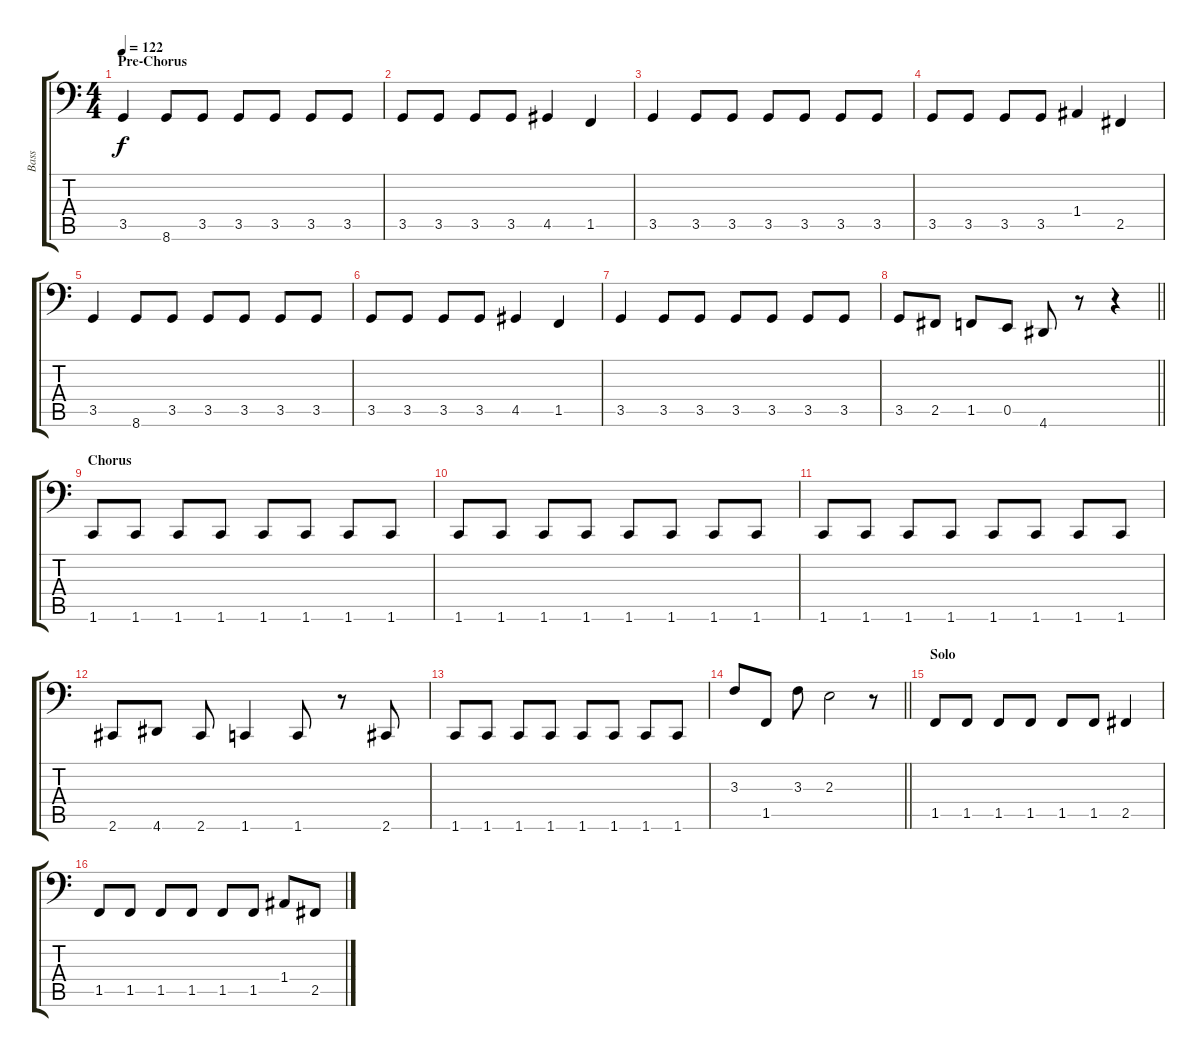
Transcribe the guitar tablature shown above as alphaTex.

\track ("Bass" "Bass") {instrument electricbassfinger}
\staff {score tabs}
\tuning (C3 G2 D2 A1 E1 B0) {hide}
\ts (4 4)
\section ("" "Pre-Chorus")
\tempo 122
\clef f4
\ks c
3.5.4{dy f} 8.6.8 3.5.8 3.5.8 3.5.8 3.5.8 3.5.8 |
3.5.8 3.5.8 3.5.8 3.5.8 4.5.4 1.5.4 |
3.5.4 3.5.8 3.5.8 3.5.8 3.5.8 3.5.8 3.5.8 |
3.5.8 3.5.8 3.5.8 3.5.8 1.4.4 2.5.4 |
3.5.4 8.6.8 3.5.8 3.5.8 3.5.8 3.5.8 3.5.8 |
3.5.8 3.5.8 3.5.8 3.5.8 4.5.4 1.5.4 |
3.5.4 3.5.8 3.5.8 3.5.8 3.5.8 3.5.8 3.5.8 |
\barLineRight lightlight
3.5.8 2.5.8 1.5.8 0.5.8 4.6.8 r.8 r.4 |
\section ("" "Chorus")
1.6.8 1.6.8 1.6.8 1.6.8 1.6.8 1.6.8 1.6.8 1.6.8 |
1.6.8 1.6.8 1.6.8 1.6.8 1.6.8 1.6.8 1.6.8 1.6.8 |
1.6.8 1.6.8 1.6.8 1.6.8 1.6.8 1.6.8 1.6.8 1.6.8 |
2.6.8 4.6.8 2.6.8 1.6.4 1.6.8 r.8 2.6.8 |
1.6.8 1.6.8 1.6.8 1.6.8 1.6.8 1.6.8 1.6.8 1.6.8 |
\barLineRight lightlight
3.3.8 1.5.8 3.3.8 2.3.2 r.8 |
\section ("" "Solo")
1.5.8 1.5.8 1.5.8 1.5.8 1.5.8 1.5.8 2.5.4 |
1.5.8 1.5.8 1.5.8 1.5.8 1.5.8 1.5.8 1.4.8 2.5.8
